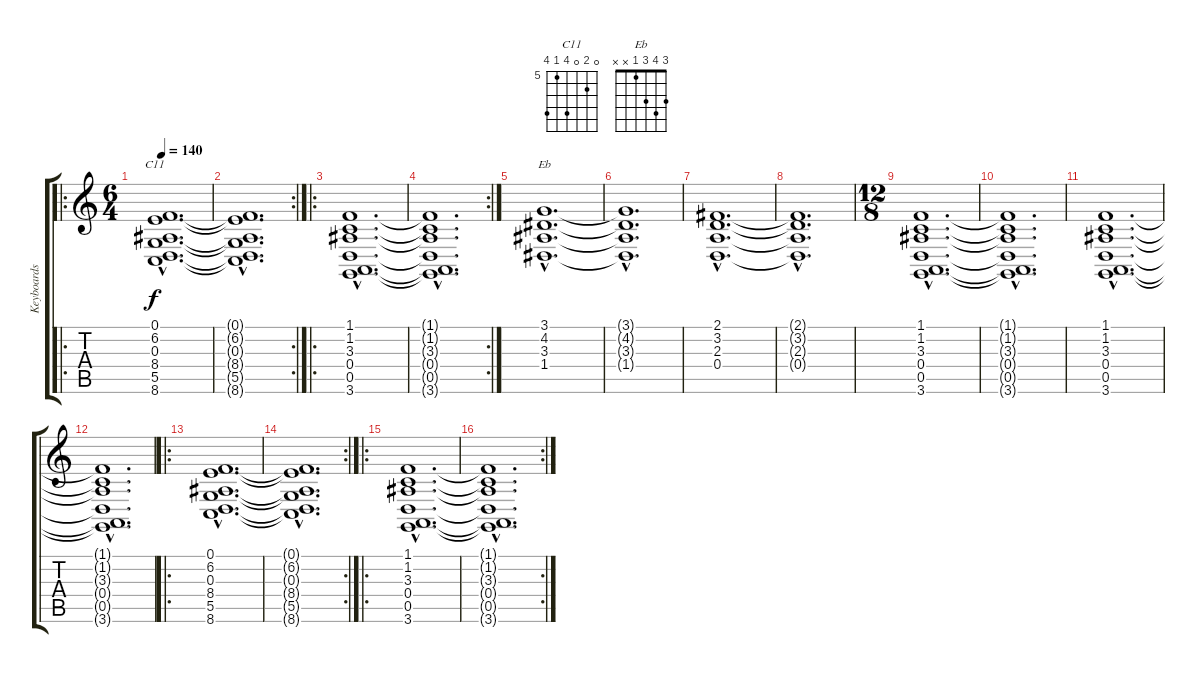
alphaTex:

\track ("Keyboards" "Keyboards") {instrument drawbarorgan}
\staff {score tabs}
\tuning (E4 B3 G3 D3 A2 E2) {hide}
\chord ("C11" 0 6 0 8 5 8) {firstfret 5}
\chord ("Eb" 3 4 3 1 x x)
\ro
\ts (6 4)
\tempo 140
\clef g2
\ks c
(0.1{hac} 6.2{hac} 0.3{hac} 8.4{hac} 5.5{hac} 8.6{hac}).1{d ch "C11" dy f} |
\rc 2
(0.1{hac t} 6.2{hac t} 0.3{hac t} 8.4{hac t} 5.5{hac t} 8.6{hac t}).1{d} |
\ro
(1.1{hac} 1.2{hac} 3.3{hac} 0.4{hac} 0.5{hac} 3.6{hac}).1{d} |
\rc 2
(1.1{hac t} 1.2{hac t} 3.3{hac t} 0.4{hac t} 0.5{hac t} 3.6{hac t}).1{d} |
(3.1{hac} 4.2{hac} 3.3{hac} 1.4{hac}).1{d ch "Eb"} |
(3.1{hac t} 4.2{hac t} 3.3{hac t} 1.4{hac t}).1{d} |
(2.1{hac} 3.2{hac} 2.3{hac} 0.4{hac}).1{d} |
(2.1{hac t} 3.2{hac t} 2.3{hac t} 0.4{hac t}).1{d} |
\ts (12 8)
(1.1{hac} 1.2{hac} 3.3{hac} 0.4{hac} 0.5{hac} 3.6{hac}).1{d} |
(1.1{hac t} 1.2{hac t} 3.3{hac t} 0.4{hac t} 0.5{hac t} 3.6{hac t}).1{d} |
(1.1{hac} 1.2{hac} 3.3{hac} 0.4{hac} 0.5{hac} 3.6{hac}).1{d} |
(1.1{hac t} 1.2{hac t} 3.3{hac t} 0.4{hac t} 0.5{hac t} 3.6{hac t}).1{d} |
\ro
(0.1{hac} 6.2{hac} 0.3{hac} 8.4{hac} 5.5{hac} 8.6{hac}).1{d} |
\rc 2
(0.1{hac t} 6.2{hac t} 0.3{hac t} 8.4{hac t} 5.5{hac t} 8.6{hac t}).1{d} |
\ro
(1.1{hac} 1.2{hac} 3.3{hac} 0.4{hac} 0.5{hac} 3.6{hac}).1{d} |
\rc 2
(1.1{hac t} 1.2{hac t} 3.3{hac t} 0.4{hac t} 0.5{hac t} 3.6{hac t}).1{d}
